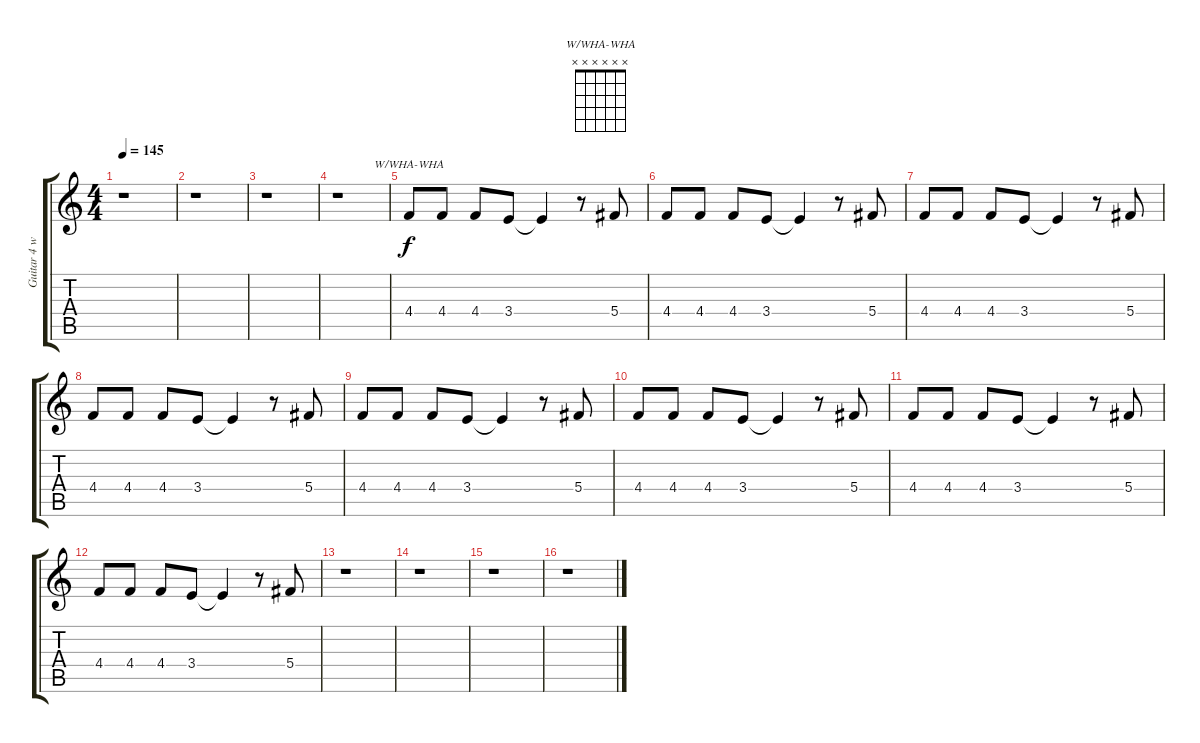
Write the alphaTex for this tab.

\track ("Guitar 4 w/wha-wha" "Guitar 4 w") {instrument electricguitarclean}
\staff {score tabs}
\tuning (Eb4 Bb3 Gb3 Db3 Ab2 Eb2) {hide}
\chord ("W/WHA-WHA" x x x x x x) {firstfret 0}
\ts (4 4)
\tempo 145
\clef g2
\ks c
r.1{dy f} |
r.1 |
r.1 |
r.1 |
4.4.8{ch "W/WHA-WHA"} 4.4.8 4.4.8 3.4.8 3.4{t}.4 r.8 5.4.8 |
4.4.8 4.4.8 4.4.8 3.4.8 3.4{t}.4 r.8 5.4.8 |
4.4.8 4.4.8 4.4.8 3.4.8 3.4{t}.4 r.8 5.4.8 |
4.4.8 4.4.8 4.4.8 3.4.8 3.4{t}.4 r.8 5.4.8 |
4.4.8 4.4.8 4.4.8 3.4.8 3.4{t}.4 r.8 5.4.8 |
4.4.8 4.4.8 4.4.8 3.4.8 3.4{t}.4 r.8 5.4.8 |
4.4.8 4.4.8 4.4.8 3.4.8 3.4{t}.4 r.8 5.4.8 |
4.4.8 4.4.8 4.4.8 3.4.8 3.4{t}.4 r.8 5.4.8 |
r.1 |
r.1 |
r.1 |
r.1
